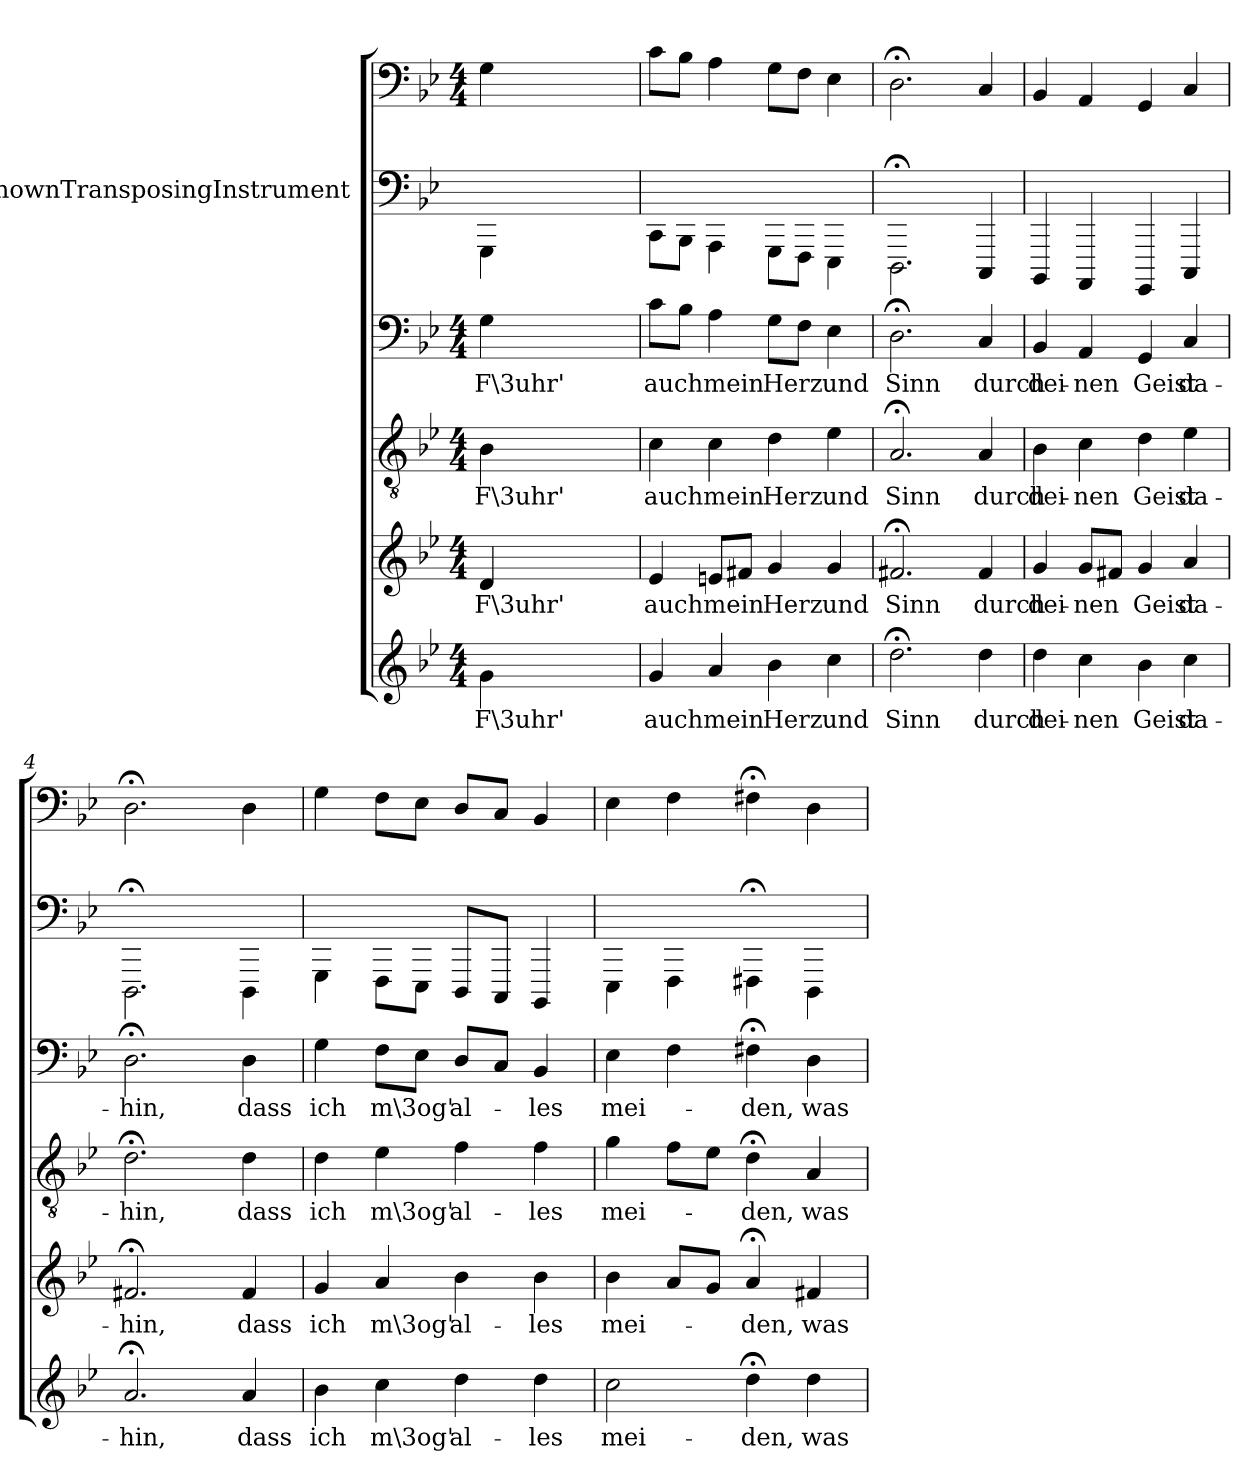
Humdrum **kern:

**kern	**text	**kern	**text	**kern	**text	**kern	**text	**kern	**kern
*part6	*part6	*part5	*part5	*part4	*part4	*part3	*part3	*part2	*part1
*staff6	*staff6	*staff5	*staff5	*staff4	*staff4	*staff3	*staff3	*staff2	*staff1
*	*	*	*	*	*	*	*	*I"UnknownTransposingInstrument	*
*clefG2	*	*clefG2	*	*clefGv2	*	*clefF4	*	*clefF4	*clefF4
*	*	*	*	*	*	*	*	*ITrd-7c-12	*
*k[b-e-]	*	*k[b-e-]	*	*k[b-e-]	*	*k[b-e-]	*	*k[b-e-]	*k[b-e-]
*g:	*	*g:	*	*g:	*	*g:	*	*	*g:
*M4/4	*	*M4/4	*	*M4/4	*	*M4/4	*	*	*M4/4
=	=	=	=	=	=	=	=	=	=
4g\	F\3uhr'	4d/	F\3uhr'	4B-\	F\3uhr'	4G\	F\3uhr'	4GG\	4G\
2ryy	.	2ryy	.	2ryy	.	2ryy	.	2ryy	2ryy
4ryy	.	4ryy	.	4ryy	.	4ryy	.	4ryy	4ryy
=1	=1	=1	=1	=1	=1	=1	=1	=1	=1
4g/	auch	4e-/	auch	4c\	auch	8c\L	auch	8C\L	8c\L
.	.	.	.	.	.	8B-\J	.	8BB-\J	8B-\J
4a/	mein	8en/L	mein	4c\	mein	4A\	mein	4AA\	4A\
.	.	8f#X/J	.	.	.	.	.	.	.
4b-\	Herz	4g/	Herz	4d\	Herz	8G\L	Herz	8GG\L	8G\L
.	.	.	.	.	.	8F\J	.	8FF\J	8F\J
4cc\	und	4g/	und	4e-\	und	4E-\	und	4EE-\	4E-\
=2	=2	=2	=2	=2	=2	=2	=2	=2	=2
2.dd;<\	Sinn	2.f#X;</	Sinn	2.A;</	Sinn	2.D;<\	Sinn	2.DD;<\	2.D;<\
4dd\	durch	4f#/	durch	4A/	durch	4C/	durch	4CC/	4C/
=3	=3	=3	=3	=3	=3	=3	=3	=3	=3
4dd\	dei-	4g/	dei-	4B-\	dei-	4BB-/	dei-	4BBB-/	4BB-/
4cc\	-nen	8g/L	-nen	4c\	-nen	4AA/	-nen	4AAA/	4AA/
.	.	8f#X/J	.	.	.	.	.	.	.
4b-\	Geist	4g/	Geist	4d\	Geist	4GG/	Geist	4GGG/	4GG/
4cc\	da-	4a/	da-	4e-\	da-	4C/	da-	4CC/	4C/
=4	=4	=4	=4	=4	=4	=4	=4	=4	=4
2.a;</	-hin,	2.f#X;</	-hin,	2.d;<\	-hin,	2.D;<\	-hin,	2.DD;<\	2.D;<\
4a/	dass	4f#/	dass	4d\	dass	4D\	dass	4DD\	4D\
=5	=5	=5	=5	=5	=5	=5	=5	=5	=5
4b-\	ich	4g/	ich	4d\	ich	4G\	ich	4GG\	4G\
4cc\	m\3og'	4a/	m\3og'	4e-\	m\3og'	8F\L	m\3og'	8FF\L	8F\L
.	.	.	.	.	.	8E-\J	.	8EE-\J	8E-\J
4dd\	al-	4b-\	al-	4f\	al-	8D/L	al-	8DD/L	8D/L
.	.	.	.	.	.	8C/J	.	8CC/J	8C/J
4dd\	-les	4b-\	-les	4f\	-les	4BB-/	-les	4BBB-/	4BB-/
=6	=6	=6	=6	=6	=6	=6	=6	=6	=6
2cc\	mei-	4b-\	mei-	4g\	mei-	4E-\	mei-	4EE-\	4E-\
.	.	8a/L	.	8f\L	.	4F\	.	4FF\	4F\
.	.	8g/J	.	8e-\J	.	.	.	.	.
4dd;<\	-den,	4a;</	-den,	4d;<\	-den,	4F#X;<\	-den,	4FF#X;<\	4F#X;<\
4dd\	was	4f#X/	was	4A/	was	4D\	was	4DD\	4D\
=	=	=	=	=	=	=	=	=	=
*-	*-	*-	*-	*-	*-	*-	*-	*-	*-
